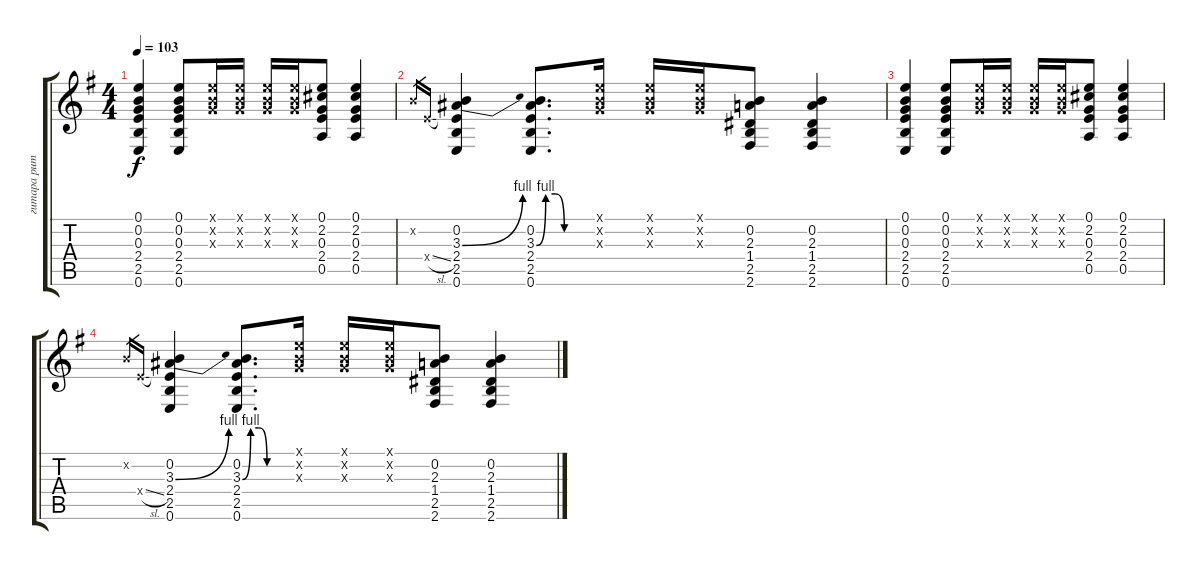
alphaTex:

\track ("гитара ритм чистая" "гитара рит") {instrument electricguitarclean}
\staff {score tabs}
\tuning (E4 B3 G3 D3 A2 E2) {hide}
\ts (4 4)
\tempo 103
\clef g2
\ks eminor
(0.1 0.2 0.3 2.4 2.5 0.6).4{dy f} (0.1 0.2 0.3 2.4 2.5 0.6).8 (0.1{x} 0.2{x} 0.3{x}).16 (0.1{x} 0.2{x} 0.3{x}).16 (0.1{x} 0.2{x} 0.3{x}).16 (0.1{x} 0.2{x} 0.3{x}).16 (0.1 2.2 0.3 2.4 0.5).8 (0.1 2.2 0.3 2.4 0.5).4 |
0.2{x}.16{gr} 2.4{sl x}.16{gr} (0.2 3.3{be (bend 0 0 60 4)} 2.4 2.5 0.6).4 (0.2 3.3{be (custom 0 0 10 4 20 4 30 0 60 0)} 2.4 2.5 0.6).8{d} (0.1{x} 0.2{x} 0.3{x}).16 (0.1{x} 0.2{x} 0.3{x}).16 (0.1{x} 0.2{x} 0.3{x}).16 (0.2 2.3 1.4 2.5 2.6).8 (0.2 2.3 1.4 2.5 2.6).4 |
(0.1 0.2 0.3 2.4 2.5 0.6).4 (0.1 0.2 0.3 2.4 2.5 0.6).8 (0.1{x} 0.2{x} 0.3{x}).16 (0.1{x} 0.2{x} 0.3{x}).16 (0.1{x} 0.2{x} 0.3{x}).16 (0.1{x} 0.2{x} 0.3{x}).16 (0.1 2.2 0.3 2.4 0.5).8 (0.1 2.2 0.3 2.4 0.5).4 |
0.2{x}.16{gr} 2.4{sl x}.16{gr} (0.2 3.3{be (bend 0 0 60 4)} 2.4 2.5 0.6).4 (0.2 3.3{be (custom 0 0 10 4 20 4 30 0 60 0)} 2.4 2.5 0.6).8{d} (0.1{x} 0.2{x} 0.3{x}).16 (0.1{x} 0.2{x} 0.3{x}).16 (0.1{x} 0.2{x} 0.3{x}).16 (0.2 2.3 1.4 2.5 2.6).8 (0.2 2.3 1.4 2.5 2.6).4
